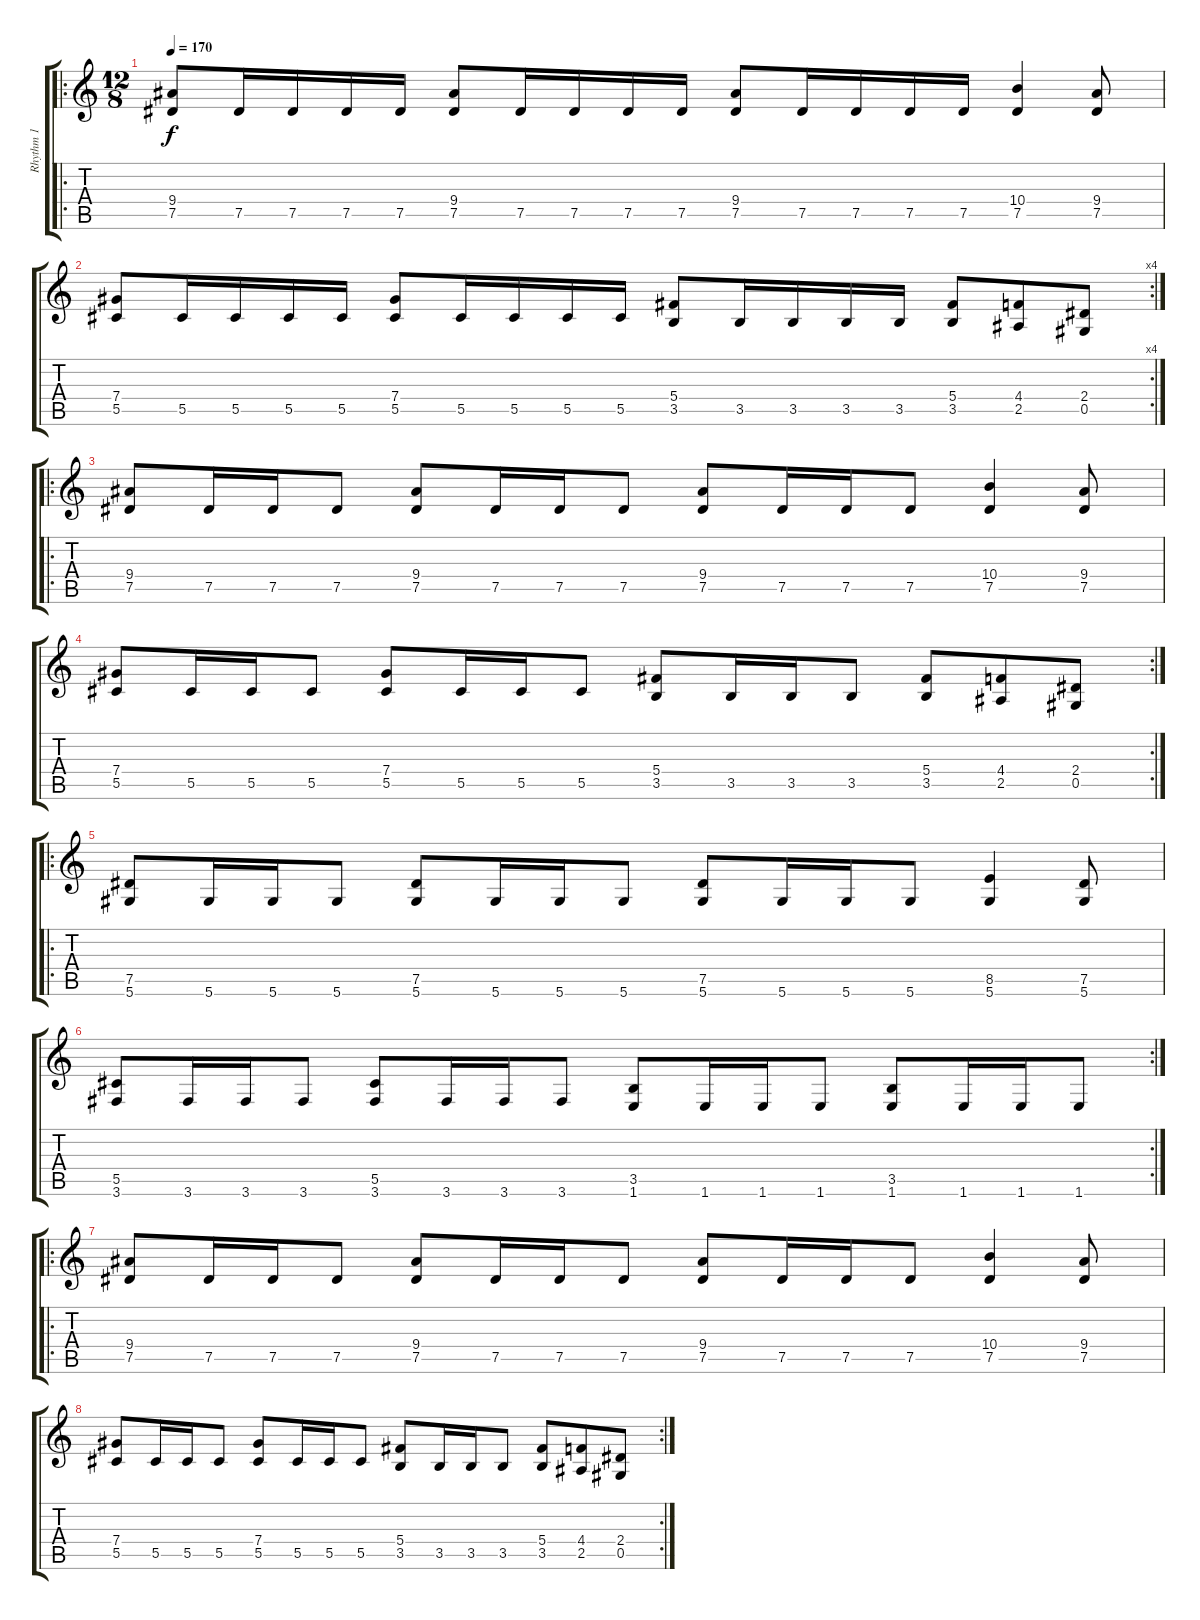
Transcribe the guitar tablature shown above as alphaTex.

\track ("Rhythm 1" "Rhythm 1") {instrument distortionguitar}
\staff {score tabs}
\tuning (Eb4 Bb3 Gb3 Db3 Ab2 Eb2) {hide}
\ro
\ts (12 8)
\tempo 170
\clef g2
\ks c
(9.4 7.5).8{dy f instrument distortionguitar} 7.5.16 7.5.16 7.5.16 7.5.16 (9.4 7.5).8 7.5.16 7.5.16 7.5.16 7.5.16 (9.4 7.5).8 7.5.16 7.5.16 7.5.16 7.5.16 (10.4 7.5).4 (9.4 7.5).8 |
\rc 4
(7.4 5.5).8 5.5.16 5.5.16 5.5.16 5.5.16 (7.4 5.5).8 5.5.16 5.5.16 5.5.16 5.5.16 (5.4 3.5).8 3.5.16 3.5.16 3.5.16 3.5.16 (5.4 3.5).8 (4.4 2.5).8 (2.4 0.5).8 |
\ro
(9.4 7.5).8 7.5.16 7.5.16 7.5.8 (9.4 7.5).8 7.5.16 7.5.16 7.5.8 (9.4 7.5).8 7.5.16 7.5.16 7.5.8 (10.4 7.5).4 (9.4 7.5).8 |
\rc 2
(7.4 5.5).8 5.5.16 5.5.16 5.5.8 (7.4 5.5).8 5.5.16 5.5.16 5.5.8 (5.4 3.5).8 3.5.16 3.5.16 3.5.8 (5.4 3.5).8 (4.4 2.5).8 (2.4 0.5).8 |
\ro
(7.5 5.6).8 5.6.16 5.6.16 5.6.8 (7.5 5.6).8 5.6.16 5.6.16 5.6.8 (7.5 5.6).8 5.6.16 5.6.16 5.6.8 (8.5 5.6).4 (7.5 5.6).8 |
\rc 2
(5.5 3.6).8 3.6.16 3.6.16 3.6.8 (5.5 3.6).8 3.6.16 3.6.16 3.6.8 (3.5 1.6).8 1.6.16 1.6.16 1.6.8 (3.5 1.6).8 1.6.16 1.6.16 1.6.8 |
\ro
(9.4 7.5).8 7.5.16 7.5.16 7.5.8 (9.4 7.5).8 7.5.16 7.5.16 7.5.8 (9.4 7.5).8 7.5.16 7.5.16 7.5.8 (10.4 7.5).4 (9.4 7.5).8 |
\rc 2
(7.4 5.5).8 5.5.16 5.5.16 5.5.8 (7.4 5.5).8 5.5.16 5.5.16 5.5.8 (5.4 3.5).8 3.5.16 3.5.16 3.5.8 (5.4 3.5).8 (4.4 2.5).8 (2.4 0.5).8
